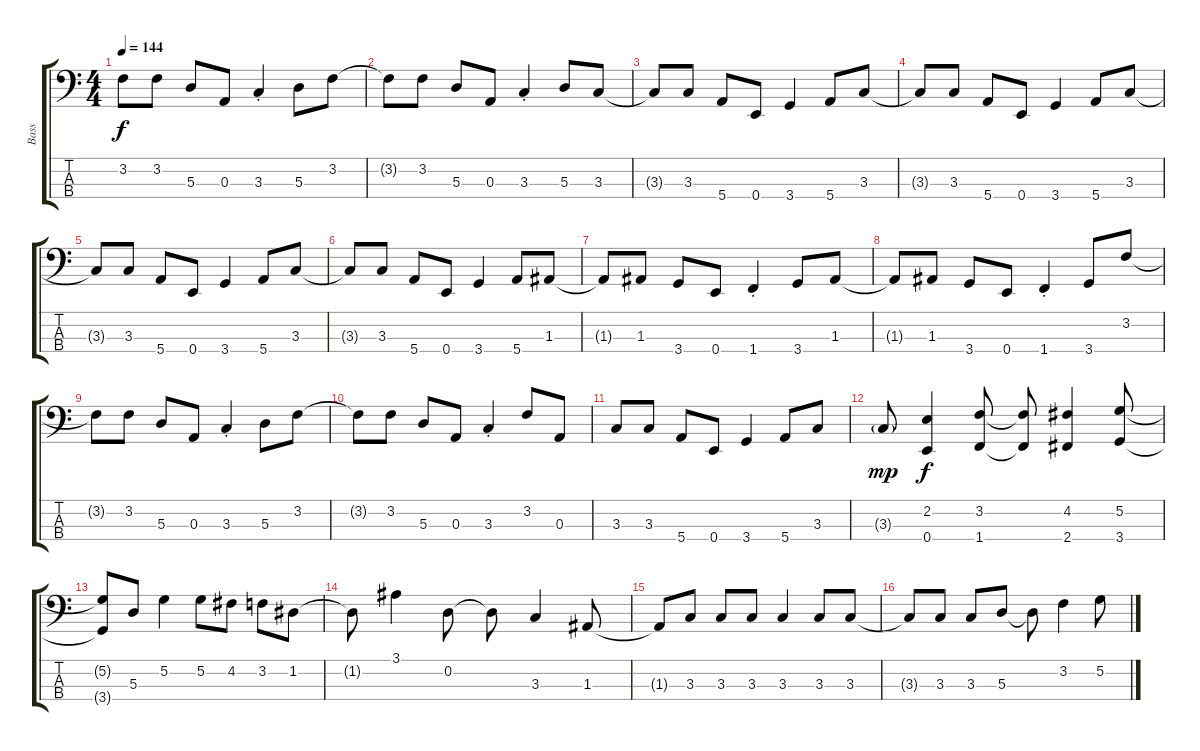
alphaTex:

\track ("Bass" "Bass") {instrument electricbasspick}
\staff {score tabs}
\tuning (G2 D2 A1 E1) {hide}
\ts (4 4)
\tempo 144
\clef f4
\ks c
3.2{t}.8{dy f} 3.2.8 5.3.8 0.3.8 3.3{st}.4 5.3.8 3.2.8 |
3.2{t}.8 3.2.8 5.3.8 0.3.8 3.3{st}.4 5.3.8 3.3.8 |
3.3{t}.8 3.3.8 5.4.8 0.4.8 3.4.4 5.4.8 3.3.8 |
3.3{t}.8 3.3.8 5.4.8 0.4.8 3.4.4 5.4.8 3.3.8 |
3.3{t}.8 3.3.8 5.4.8 0.4.8 3.4.4 5.4.8 3.3.8 |
3.3{t}.8 3.3.8 5.4.8 0.4.8 3.4.4 5.4.8 1.3.8 |
1.3{t}.8 1.3.8 3.4.8 0.4.8 1.4{st}.4 3.4.8 1.3.8 |
1.3{t}.8 1.3.8 3.4.8 0.4.8 1.4{st}.4 3.4.8 3.2.8 |
3.2{t}.8 3.2.8 5.3.8 0.3.8 3.3{st}.4 5.3.8 3.2.8 |
3.2{t}.8 3.2.8 5.3.8 0.3.8 3.3{st}.4 3.2.8 0.3.8 |
3.3.8 3.3.8 5.4.8 0.4.8 3.4.4 5.4.8 3.3.8 |
3.3{g}.8{dy mp} (2.2 0.4).4{dy f} (3.2 1.4).8 (3.2{t} 1.4{t}).8 (4.2 2.4).4 (5.2 3.4).8 |
(5.2{t} 3.4{t}).8 5.3.8 5.2.4 5.2.8 4.2.8 3.2.8 1.2.8 |
1.2{t}.8 3.1.4 0.2.8 0.2{t}.8 3.3.4 1.3.8 |
1.3{t}.8 3.3.8 3.3.8 3.3.8 3.3.4 3.3.8 3.3.8 |
3.3{t}.8 3.3.8 3.3.8 5.3.8 5.3{t}.8 3.2.4 5.2.8
